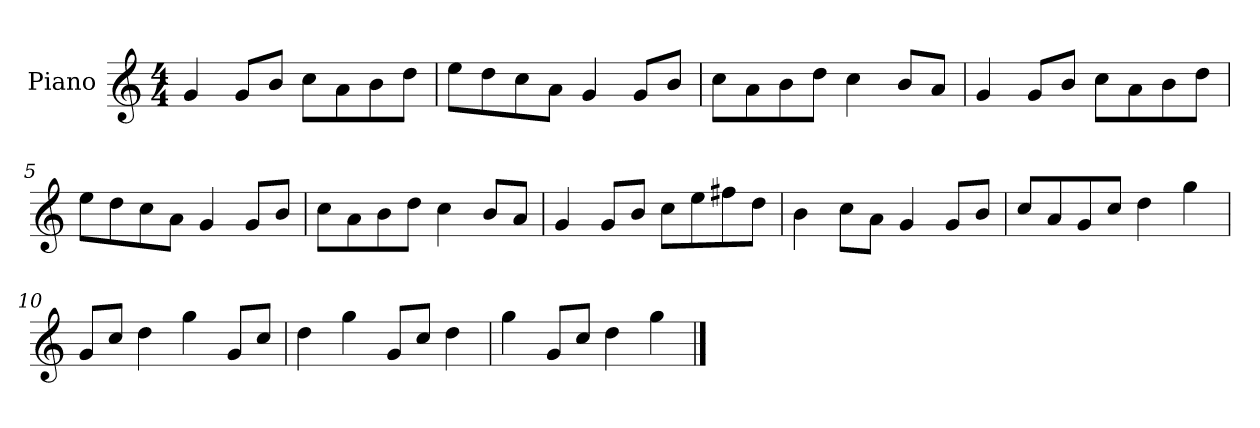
**kern
*part1
*staff1
*I"Piano
*I'P-no
*clefG2
*k[]
*M4/4
*MM90
=1
4g/
8g/L
8b/J
8cc\L
8a\
8b\
8dd\J
=2
8ee\L
8dd\
8cc\
8a\J
4g/
8g/L
8b/J
=3
8cc\L
8a\
8b\
8dd\J
4cc\
8b/L
8a/J
=4
4g/
8g/L
8b/J
8cc\L
8a\
8b\
8dd\J
=5
8ee\L
8dd\
8cc\
8a\J
4g/
8g/L
8b/J
!!LO:LB:g=z
=6
8cc\L
8a\
8b\
8dd\J
4cc\
8b/L
8a/J
=7
4g/
8g/L
8b/J
8cc\L
8ee\
8ff#X\
8dd\J
=8
4b\
8cc\L
8a\J
4g/
8g/L
8b/J
=9
8cc/L
8a/
8g/
8cc/J
4dd\
4gg\
=10
8g/L
8cc/J
4dd\
4gg\
8g/L
8cc/J
=11
4dd\
4gg\
8g/L
8cc/J
4dd\
!!LO:LB:g=z
=12
4gg\
8g/L
8cc/J
4dd\
4gg\
==
*-
